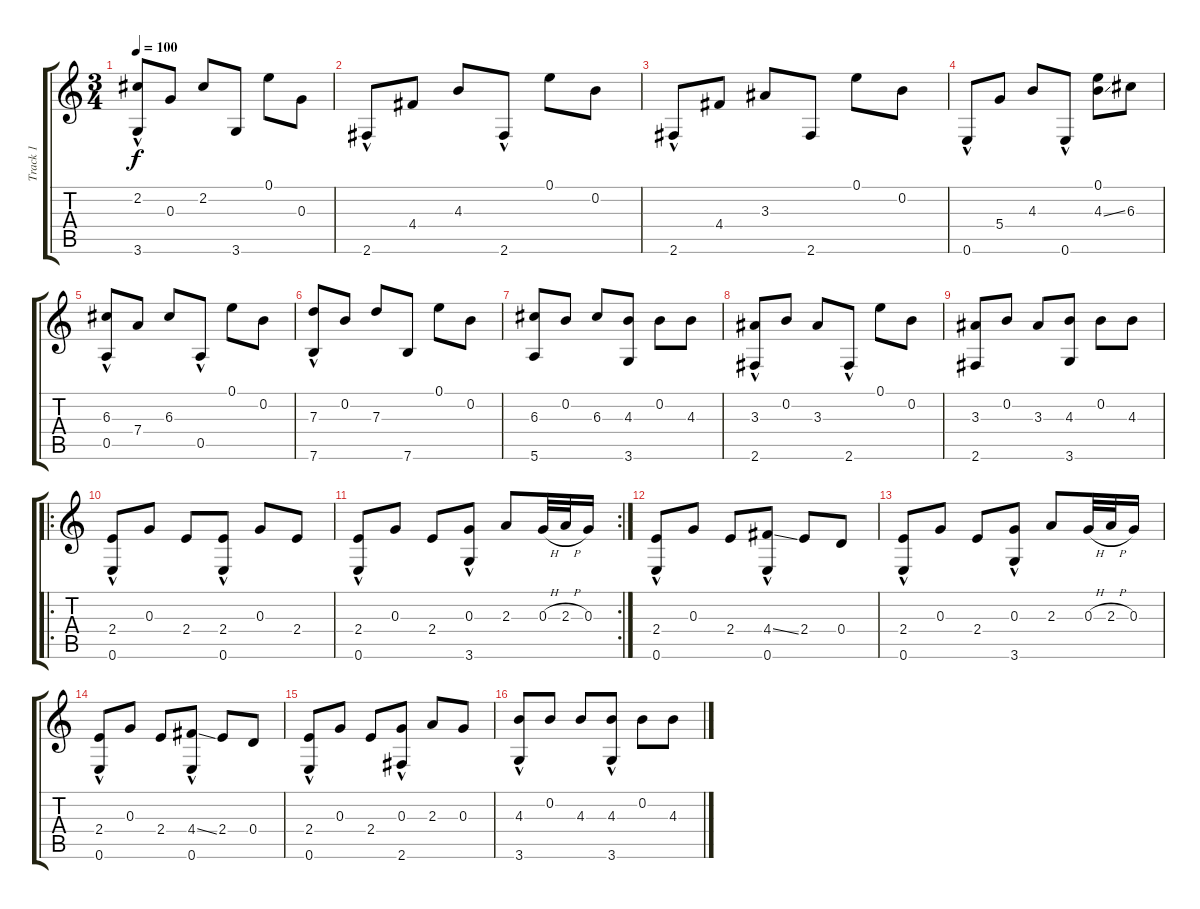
\track ("Track 1" "Track 1") {instrument acousticguitarsteel}
\staff {score tabs}
\tuning (E4 B3 G3 D3 A2 E2) {hide}
\ts (3 4)
\tempo 100
\clef g2
\ks c
(2.2 3.6{hac}).8{dy f} 0.3.8 2.2.8 3.6.8 0.1.8 0.3.8 |
2.6{hac}.8 4.4.8 4.3.8 2.6{hac}.8 0.1.8 0.2.8 |
2.6{hac}.8 4.4.8 3.3.8 2.6.8 0.1.8 0.2.8 |
0.6{hac}.8 5.4.8 4.3.8 0.6{hac}.8 (0.1 4.3{ss}).8 6.3.8 |
(6.3 0.5{hac}).8 7.4.8 6.3.8 0.5{hac}.8 0.1.8 0.2.8 |
(7.3 7.6{hac}).8 0.2.8 7.3.8 7.6.8 0.1.8 0.2.8 |
(6.3 5.6).8 0.2.8 6.3.8 (4.3 3.6).8 0.2.8 4.3.8 |
(3.3 2.6{hac}).8 0.2.8 3.3.8 2.6{hac}.8 0.1.8 0.2.8 |
(3.3 2.6).8 0.2.8 3.3.8 (4.3 3.6).8 0.2.8 4.3.8 |
\ro
(2.4 0.6{hac}).8 0.3.8 2.4.8 (2.4 0.6{hac}).8 0.3.8 2.4.8 |
\rc 2
(2.4 0.6{hac}).8 0.3.8 2.4.8 (0.3 3.6{hac}).8 2.3.8 0.3{h}.32 2.3{h}.32 0.3.16 |
(2.4 0.6{hac}).8 0.3.8 2.4.8 (4.4{ss} 0.6{hac}).8 2.4.8 0.4.8 |
(2.4 0.6{hac}).8 0.3.8 2.4.8 (0.3 3.6{hac}).8 2.3.8 0.3{h}.32 2.3{h}.32 0.3.16 |
(2.4 0.6{hac}).8 0.3.8 2.4.8 (4.4{ss} 0.6{hac}).8 2.4.8 0.4.8 |
(2.4 0.6{hac}).8 0.3.8 2.4.8 (0.3 2.6{hac}).8 2.3.8 0.3.8 |
(4.3 3.6{hac}).8 0.2.8 4.3.8 (4.3 3.6{hac}).8 0.2.8 4.3.8
